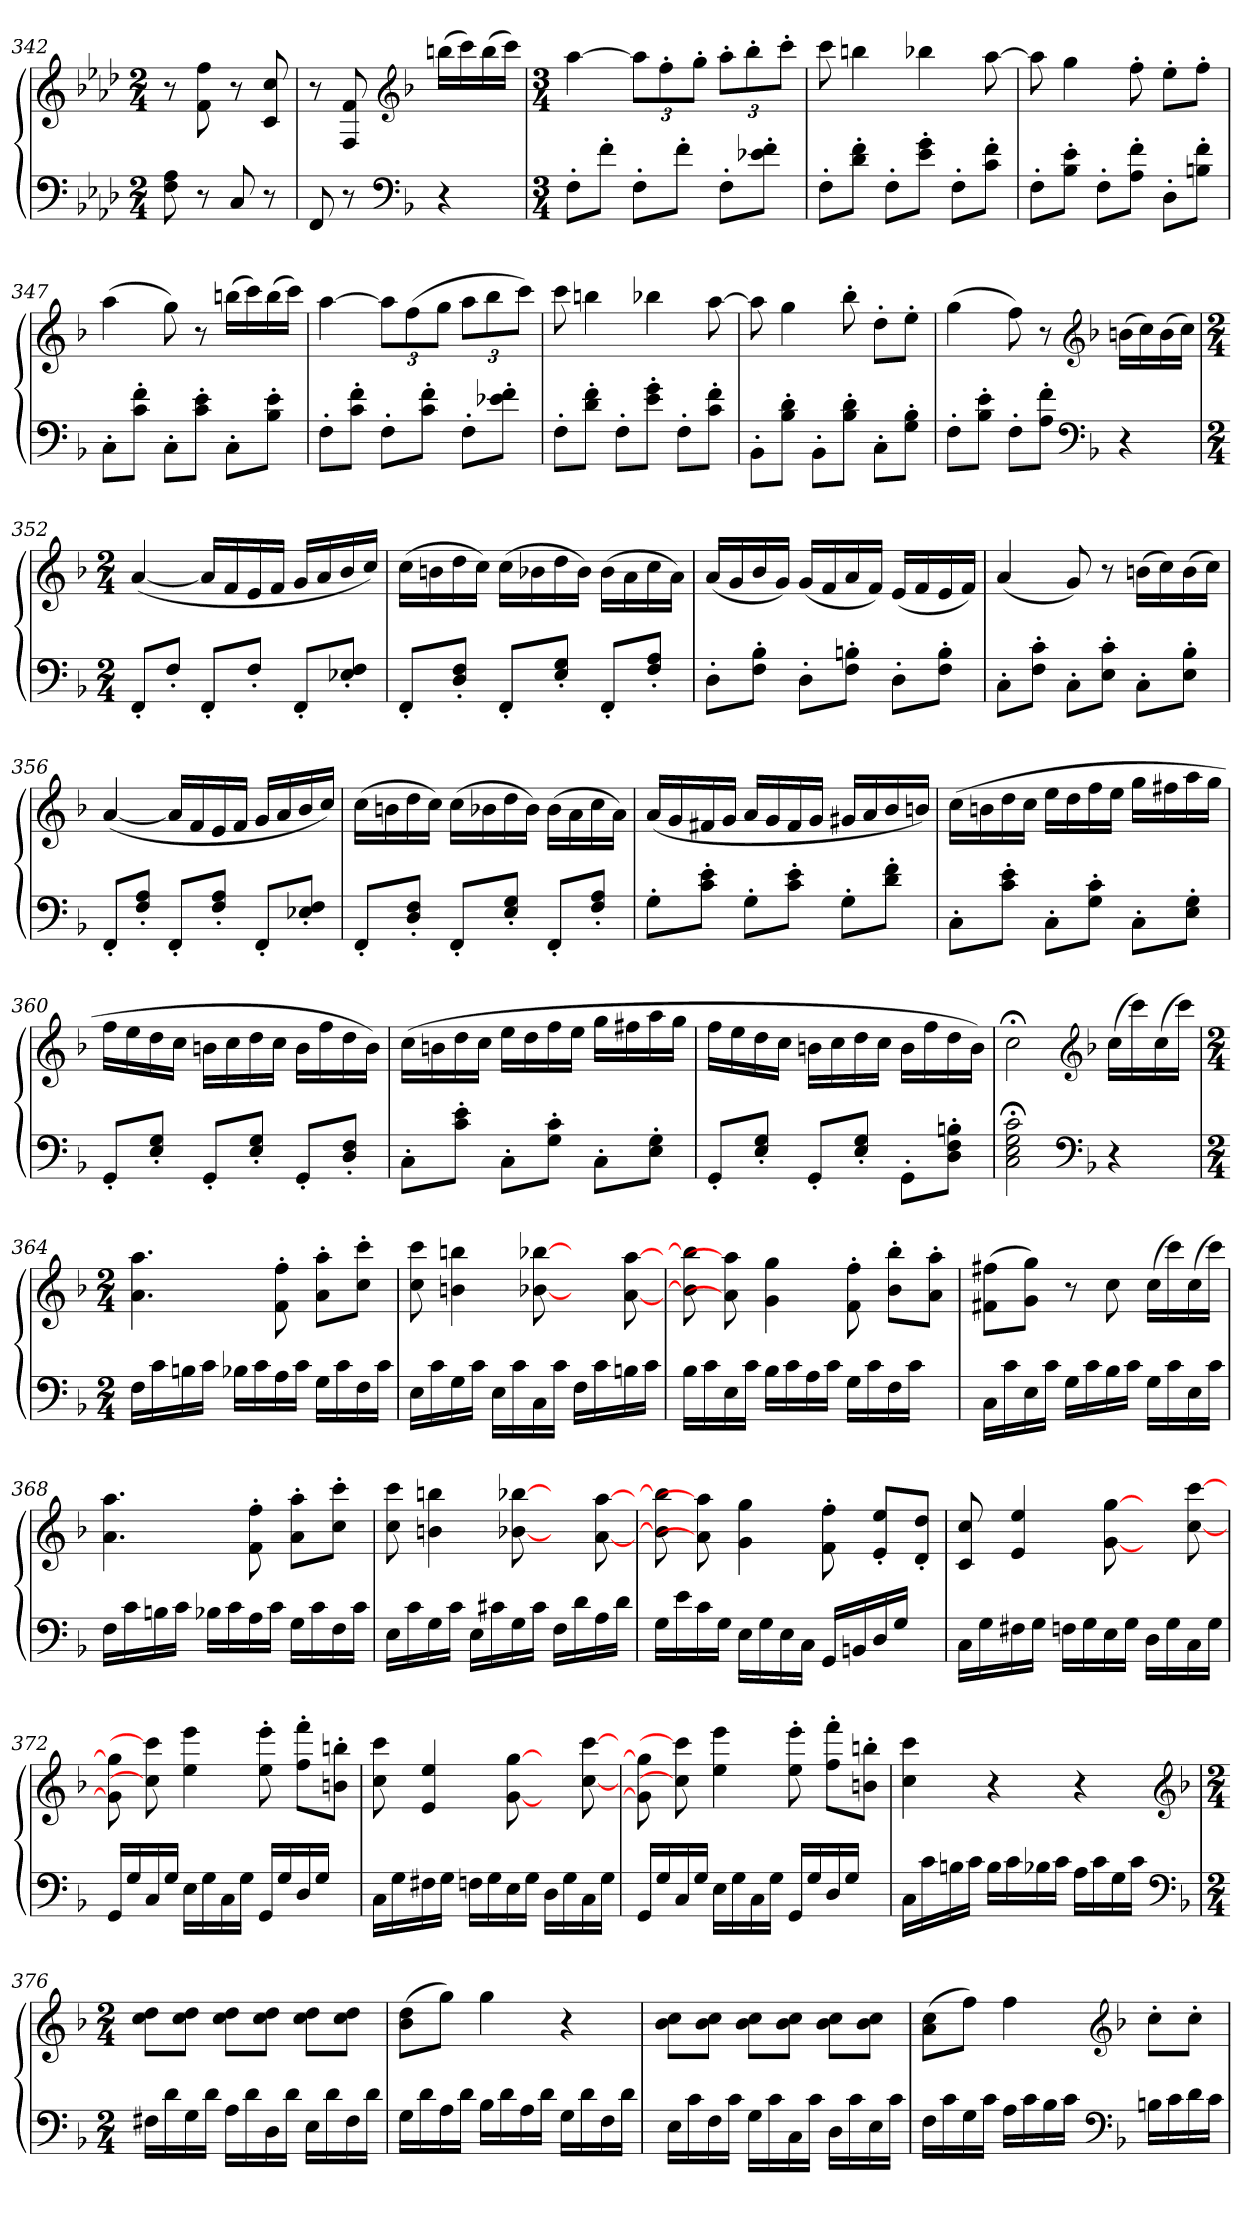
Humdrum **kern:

**kern	**kern
*part1	*part1
*staff2	*staff1
*clefF4	*clefG2
*k[b-e-a-d-]	*k[b-e-a-d-]
*f:	*f:
*M2/4	*M2/4
=342	=342
8F 8A-	8r
8r	8f 8ff
8C	8r
8r	8c 8cc
=343	=343
8FF	8r
8r	8F 8f
*clefF4	*clefG2
*k[b-]	*k[b-]
*F:	*F:
4r	(16bbnLL
.	16ccc)
.	(16bb
.	16cccJJ)
=344	=344
*M3/4	*M3/4
8F'L	[4aa
8f'J	.
8F'L	12aaL]
.	12ff'
8f'J	.
.	12gg'J
8F'L	12aa'L
.	12bb-'
8e-X' 8f'J	.
.	12ccc'J
=345	=345
8F'L	8ccc
8d' 8f'J	4bbn
8F'L	.
8e' 8g'J	4bb-X
8F'L	.
8c' 8f'J	[8aa
=346	=346
8F'L	8aa]
8B-' 8e'J	4gg
8F'L	.
8A' 8f'J	8ff'
8D'L	8ee'L
8Bn' 8f'J	8ff'J
=347	=347
8C'L	(4aa
8c' 8f'J	.
8C'L	8gg)
8c' 8e'J	8r
8C'L	(16bbnLL
.	16ccc)
8B-' 8e'J	(16bb
.	16cccJJ)
=348	=348
8F'L	[4aa
8c' 8f'J	.
8F'L	12aaL]
.	(12ff
8c' 8f'J	.
.	12ggJ
8F'L	12aaL
.	12bb-
8e-X' 8f'J	.
.	12cccJ)
=349	=349
8F'L	8ccc
8d' 8f'J	4bbn
8F'L	.
8e' 8g'J	4bb-X
8F'L	.
8c' 8f'J	[8aa
=350	=350
8BB-'L	8aa]
8B-' 8d'J	4gg
8BB-'L	.
8B-' 8d'J	8bb-'
8C'L	8dd'L
8G' 8B-'J	8ee'J
=351	=351
8F'L	(4gg
8B-' 8e'J	.
8F'L	8ff)
8A' 8f'J	8r
*clefF4	*clefG2
*k[b-]	*k[b-]
*F:	*F:
4r	(16bnLL
.	16cc)
.	(16b
.	16ccJJ)
=352	=352
*M2/4	*M2/4
8FF'L	([4a
8F'J	.
8FF'L	16aLL]
.	16f
8F'J	16e
.	16fJJ
8FF'L	16gLL
.	16a
8E-X' 8F'J	16b-
.	16ccJJ)
=353	=353
8FF'L	(16ccLL
.	16bn
8D' 8F'J	16dd
.	16ccJJ)
8FF'L	(16ccLL
.	16b-X
8E' 8G'J	16dd
.	16b-JJ)
8FF'L	(16b-LL
.	16a
8F' 8A'J	16cc
.	16aJJ)
=354	=354
8D'L	(16aLL
.	16g
8F' 8B-'J	16b-
.	16gJJ)
8D'L	(16gLL
.	16f
8F' 8Bn'J	16a
.	16fJJ)
8D'L	(16eLL
.	16f
8F' 8B'J	16e
.	16fJJ)
=355	=355
8C'L	(4a
8F' 8c'J	.
8C'L	8g)
8E' 8c'J	8r
8C'L	(16bnLL
.	16cc)
8E' 8B-'J	(16b
.	16ccJJ)
=356	=356
8FF'L	([4a
8F' 8A'J	.
8FF'L	16aLL]
.	16f
8F' 8A'J	16e
.	16fJJ
8FF'L	16gLL
.	16a
8E-X' 8F'J	16b-
.	16ccJJ)
=357	=357
8FF'L	(16ccLL
.	16bn
8D' 8F'J	16dd
.	16ccJJ)
8FF'L	(16ccLL
.	16b-X
8E' 8G'J	16dd
.	16b-JJ)
8FF'L	(16b-LL
.	16a
8F' 8A'J	16cc
.	16aJJ)
=358	=358
8G'L	(16aLL
.	16g
8c' 8e'J	16f#X
.	16gJJ
8G'L	16aLL
.	16g
8c' 8e'J	16f#
.	16gJJ
8G'L	16g#XLL
.	16a
8d' 8f'J	16b-
.	16bnJJ)
=359	=359
8C'L	(16ccLL
.	16bn
8c' 8e'J	16dd
.	16ccJJ
8C'L	16eeLL
.	16dd
8G' 8c'J	16ff
.	16eeJJ
8C'L	16ggLL
.	16ff#X
8E' 8G'J	16aa
.	16ggJJ
=360	=360
8GG'L	16ffLL
.	16ee
8E' 8G'J	16dd
.	16ccJJ
8GG'L	16bnLL
.	16cc
8E' 8G'J	16dd
.	16ccJJ
8GG'L	16bLL
.	16ff
8D' 8F'J	16dd
.	16bJJ)
=361	=361
8C'L	(16ccLL
.	16bn
8c' 8e'J	16dd
.	16ccJJ
8C'L	16eeLL
.	16dd
8G' 8c'J	16ff
.	16eeJJ
8C'L	16ggLL
.	16ff#X
8E' 8G'J	16aa
.	16ggJJ
=362	=362
8GG'L	16ffLL
.	16ee
8E' 8G'J	16dd
.	16ccJJ
8GG'L	16bnLL
.	16cc
8E' 8G'J	16dd
.	16ccJJ
8GG'L	16bLL
.	16ff
8D' 8F' 8Bn'J	16dd
.	16bJJ)
=363	=363
2C;< 2E;< 2G;< 2c;<	2cc;<
*clefF4	*clefG2
*k[b-]	*k[b-]
*F:	*F:
4r	(16ccLL
.	16ccc)
.	(16cc
.	16cccJJ)
=364	=364
*M2/4	*M2/4
16FLL	4.a 4.aa
16c	.
16Bn	.
16cJJ	.
16B-XLL	.
16c	.
16A	8f' 8ff'
16cJJ	.
16GLL	8a' 8aa'L
16c	.
16F	8cc' 8ccc'J
16cJJ	.
=365	=365
16ELL	8cc 8ccc
16c	.
16G	4bn 4bbn
16cJJ	.
16ELL	.
16c	.
16C	[8b-X [8bb-X
16cJJ	.
16FLL	8ryy
16c	.
16Bn	[8a [8aa
16cJJ	.
=366	=366
16B-LL	8b-] 8bb-]
16c	.
16E	8a] 8aa]
16cJJ	.
16B-LL	4g 4gg
16c	.
16A	.
16cJJ	.
16GLL	8f' 8ff'
16c	.
16F	8b-' 8bb-'L
16cJJ	.
8ryy	8a' 8aa'J
=367	=367
16CLL	(8f#X 8ff#XL
16c	.
16E	8g 8ggJ)
16cJJ	.
16GLL	8r
16c	.
16B-	8cc
16cJJ	.
16GLL	(16ccLL
16c	16ccc)
16E	(16cc
16cJJ	16cccJJ)
=368	=368
16FLL	4.a 4.aa
16c	.
16Bn	.
16cJJ	.
16B-XLL	.
16c	.
16A	8f' 8ff'
16cJJ	.
16GLL	8a' 8aa'L
16c	.
16F	8cc' 8ccc'J
16cJJ	.
=369	=369
16ELL	8cc 8ccc
16c	.
16G	4bn 4bbn
16cJJ	.
16ELL	.
16c#X	.
16G	[8b-X [8bb-X
16c#JJ	.
16FLL	8ryy
16d	.
16A	[8a [8aa
16dJJ	.
=370	=370
16GLL	8b-] 8bb-]
16e	.
16c	8a] 8aa]
16GJJ	.
16ELL	4g 4gg
16G	.
16E	.
16CJJ	.
16GGLL	8f' 8ff'
16BBn	.
16D	8e' 8ee'L
16GJJ	.
8ryy	8d' 8dd'J
=371	=371
16CLL	8c 8cc
16G	.
16F#X	4e 4ee
16GJJ	.
16FnLL	.
16G	.
16E	[8g [8gg
16GJJ	.
16DLL	8ryy
16G	.
16C	[8cc [8ccc
16GJJ	.
=372	=372
16GGLL	8g] 8gg]
16G	.
16C	8cc] 8ccc]
16GJJ	.
16ELL	4ee 4eee
16G	.
16C	.
16GJJ	.
16GGLL	8ee' 8eee'
16G	.
16D	8ff' 8fff'L
16GJJ	.
8ryy	8bn' 8bbn'J
=373	=373
16CLL	8cc 8ccc
16G	.
16F#X	4e 4ee
16GJJ	.
16FnLL	.
16G	.
16E	[8g [8gg
16GJJ	.
16DLL	8ryy
16G	.
16C	[8cc [8ccc
16GJJ	.
=374	=374
16GGLL	8g] 8gg]
16G	.
16C	8cc] 8ccc]
16GJJ	.
16ELL	4ee 4eee
16G	.
16C	.
16GJJ	.
16GGLL	8ee' 8eee'
16G	.
16D	8ff' 8fff'L
16GJJ	.
8ryy	8bn' 8bbn'J
=375	=375
16CLL	4cc 4ccc
16c	.
16Bn	.
16cJJ	.
16BLL	4r
16c	.
16B-X	.
16cJJ	.
16ALL	4r
16c	.
16G	.
16cJJ	.
*clefF4	*clefG2
*k[b-]	*k[b-]
*F:	*F:
=376	=376
*M2/4	*M2/4
16F#XLL	8cc 8ddL
16d	.
16G	8cc 8ddJ
16dJJ	.
16ALL	8cc 8ddL
16d	.
16D	8cc 8ddJ
16dJJ	.
16ELL	8cc 8ddL
16d	.
16F#	8cc 8ddJ
16dJJ	.
=377	=377
16GLL	(8b- 8ddL
16d	.
16A	8ggJ)
16dJJ	.
16B-LL	4gg
16d	.
16A	.
16dJJ	.
16GLL	4r
16d	.
16F	.
16dJJ	.
=378	=378
16ELL	8b- 8ccL
16c	.
16F	8b- 8ccJ
16cJJ	.
16GLL	8b- 8ccL
16c	.
16C	8b- 8ccJ
16cJJ	.
16DLL	8b- 8ccL
16c	.
16E	8b- 8ccJ
16cJJ	.
=379	=379
16FLL	(8a 8ccL
16c	.
16G	8ffJ)
16cJJ	.
16ALL	4ff
16c	.
16B-	.
16cJJ	.
*clefF4	*clefG2
*k[b-]	*k[b-]
*F:	*F:
16BnLL	8cc'L
16c	.
16d	8cc'J
16cJJ	.
=	=
*-	*-
